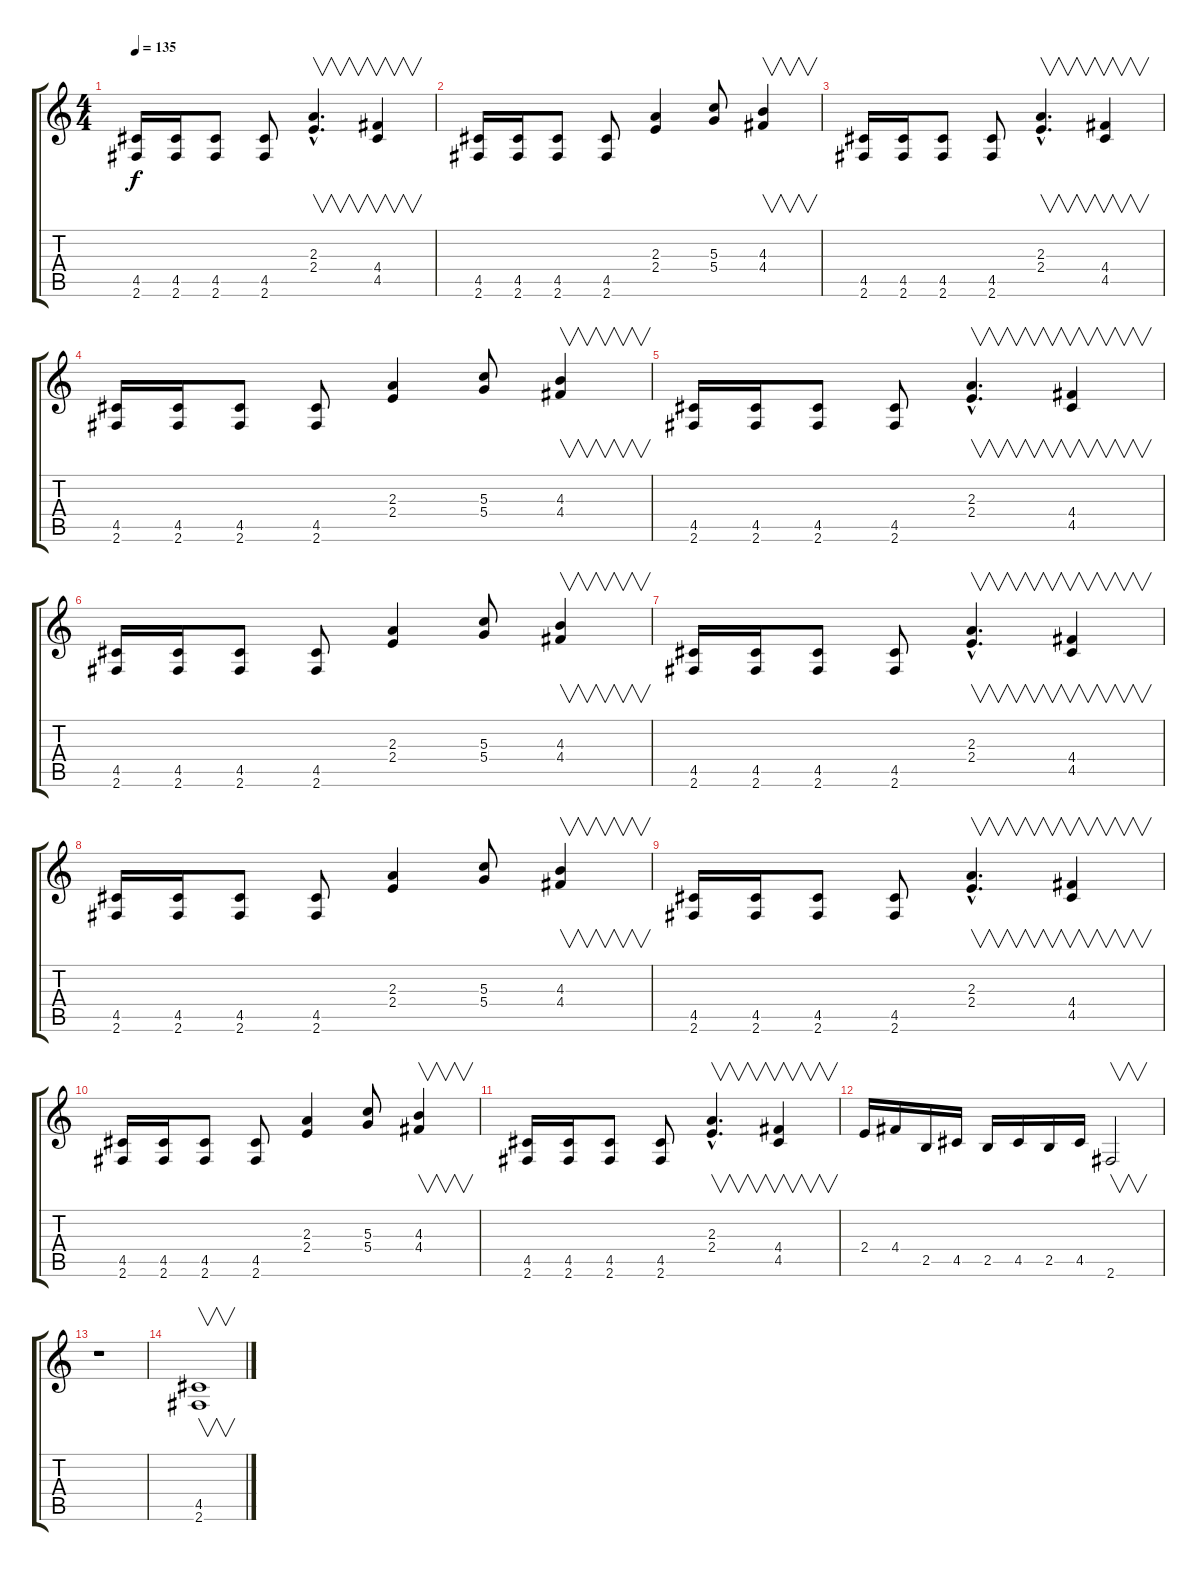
\track "" {instrument distortionguitar}
\staff {score tabs}
\tuning (E4 B3 G3 D3 A2 E2) {hide}
\ts (4 4)
\tempo 135
\clef g2
\ks c
(4.5 2.6).16{dy f} (4.5 2.6).16 (4.5 2.6).8 (4.5 2.6).8 (2.3{hac} 2.4{hac}).4{v d} (4.4 4.5).4{v} |
(4.5 2.6).16 (4.5 2.6).16 (4.5 2.6).8 (4.5 2.6).8 (2.3 2.4).4 (5.3 5.4).8 (4.3 4.4).4{v} |
(4.5 2.6).16 (4.5 2.6).16 (4.5 2.6).8 (4.5 2.6).8 (2.3{hac} 2.4{hac}).4{v d} (4.4 4.5).4{v} |
(4.5 2.6).16 (4.5 2.6).16 (4.5 2.6).8 (4.5 2.6).8 (2.3 2.4).4 (5.3 5.4).8 (4.3 4.4).4{v} |
(4.5 2.6).16 (4.5 2.6).16 (4.5 2.6).8 (4.5 2.6).8 (2.3{hac} 2.4{hac}).4{v d} (4.4 4.5).4{v} |
(4.5 2.6).16 (4.5 2.6).16 (4.5 2.6).8 (4.5 2.6).8 (2.3 2.4).4 (5.3 5.4).8 (4.3 4.4).4{v} |
(4.5 2.6).16 (4.5 2.6).16 (4.5 2.6).8 (4.5 2.6).8 (2.3{hac} 2.4{hac}).4{v d} (4.4 4.5).4{v} |
(4.5 2.6).16 (4.5 2.6).16 (4.5 2.6).8 (4.5 2.6).8 (2.3 2.4).4 (5.3 5.4).8 (4.3 4.4).4{v} |
(4.5 2.6).16 (4.5 2.6).16 (4.5 2.6).8 (4.5 2.6).8 (2.3{hac} 2.4{hac}).4{v d} (4.4 4.5).4{v} |
(4.5 2.6).16 (4.5 2.6).16 (4.5 2.6).8 (4.5 2.6).8 (2.3 2.4).4 (5.3 5.4).8 (4.3 4.4).4{v} |
(4.5 2.6).16 (4.5 2.6).16 (4.5 2.6).8 (4.5 2.6).8 (2.3{hac} 2.4{hac}).4{v d} (4.4 4.5).4{v} |
2.4.16 4.4.16 2.5.16 4.5.16 2.5.16 4.5.16 2.5.16 4.5.16 2.6.2{v} |
r.1 |
(4.5 2.6).1{v}
